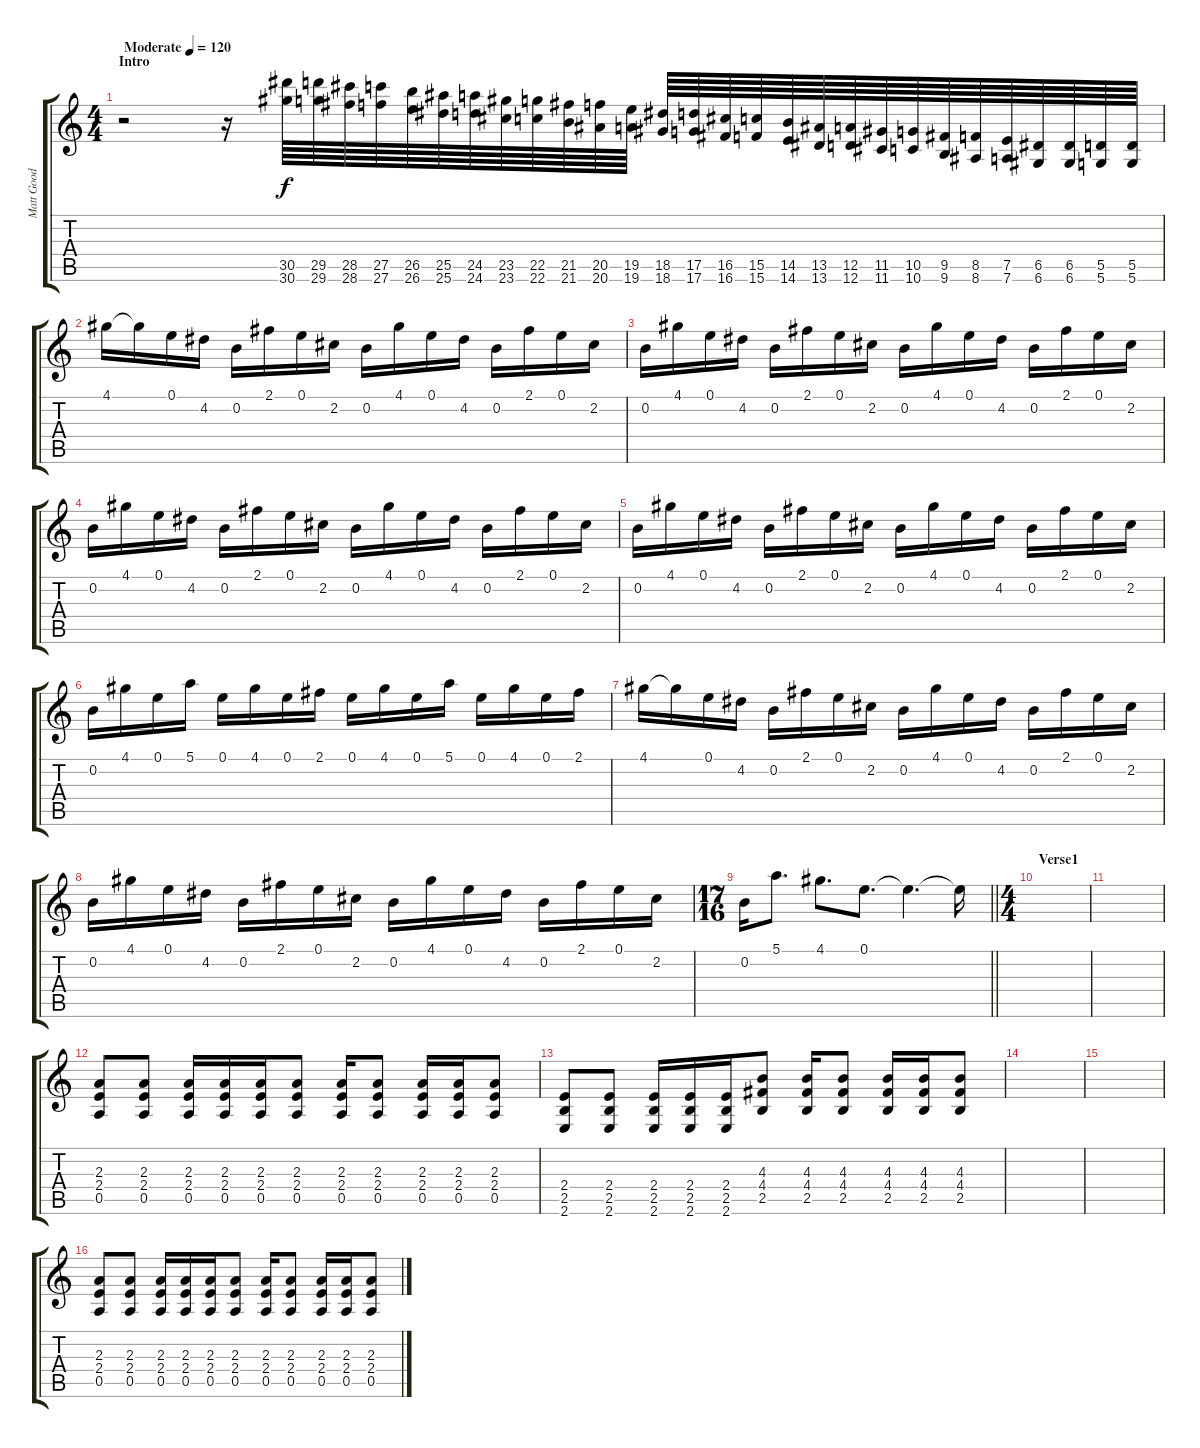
\track ("Matt Good" "Matt Good") {instrument distortionguitar}
\staff {score tabs}
\tuning (E4 B3 G3 D3 A2 D2) {hide}
\ts (4 4)
\section ("" "Intro")
\tempo (120 "Moderate")
\clef g2
\ks c
r.2{dy f instrument distortionguitar} r.16 (30.5 30.6).64 (29.5 29.6).64 (28.5 28.6).64 (27.5 27.6).64 (26.5 26.6).64 (25.5 25.6).64 (24.5 24.6).64 (23.5 23.6).64 (22.5 22.6).64 (21.5 21.6).64 (20.5 20.6).64 (19.5 19.6).64 (18.5 18.6).64 (17.5 17.6).64 (16.5 16.6).64 (15.5 15.6).64 (14.5 14.6).64 (13.5 13.6).64 (12.5 12.6).64 (11.5 11.6).64 (10.5 10.6).64 (9.5 9.6).64 (8.5 8.6).64 (7.5 7.6).64 (6.5 6.6).64 (6.5 6.6).64 (5.5 5.6).64 (5.5 5.6).64 |
4.1.16 4.1{t}.16 0.1.16 4.2.16 0.2.16 2.1.16 0.1.16 2.2.16 0.2.16 4.1.16 0.1.16 4.2.16 0.2.16 2.1.16 0.1.16 2.2.16 |
0.2.16 4.1.16 0.1.16 4.2.16 0.2.16 2.1.16 0.1.16 2.2.16 0.2.16 4.1.16 0.1.16 4.2.16 0.2.16 2.1.16 0.1.16 2.2.16 |
0.2.16 4.1.16 0.1.16 4.2.16 0.2.16 2.1.16 0.1.16 2.2.16 0.2.16 4.1.16 0.1.16 4.2.16 0.2.16 2.1.16 0.1.16 2.2.16 |
0.2.16 4.1.16 0.1.16 4.2.16 0.2.16 2.1.16 0.1.16 2.2.16 0.2.16 4.1.16 0.1.16 4.2.16 0.2.16 2.1.16 0.1.16 2.2.16 |
0.2.16 4.1.16 0.1.16 5.1.16 0.1.16 4.1.16 0.1.16 2.1.16 0.1.16 4.1.16 0.1.16 5.1.16 0.1.16 4.1.16 0.1.16 2.1.16 |
4.1.16 4.1{t}.16 0.1.16 4.2.16 0.2.16 2.1.16 0.1.16 2.2.16 0.2.16 4.1.16 0.1.16 4.2.16 0.2.16 2.1.16 0.1.16 2.2.16 |
0.2.16 4.1.16 0.1.16 4.2.16 0.2.16 2.1.16 0.1.16 2.2.16 0.2.16 4.1.16 0.1.16 4.2.16 0.2.16 2.1.16 0.1.16 2.2.16 |
\ts (17 16)
\barLineRight lightlight
0.2.16 5.1.8{d} 4.1.8{d} 0.1.8{d} 0.1{t}.4{d} 0.1{t}.16 |
\ts (4 4)
\section ("" "Verse1")
|
|
(2.3 2.4 0.5).8 (2.3 2.4 0.5).8 (2.3 2.4 0.5).16 (2.3 2.4 0.5).16 (2.3 2.4 0.5).16 (2.3 2.4 0.5).8 (2.3 2.4 0.5).16 (2.3 2.4 0.5).8 (2.3 2.4 0.5).16 (2.3 2.4 0.5).16 (2.3 2.4 0.5).8 |
(2.4 2.5 2.6).8 (2.4 2.5 2.6).8 (2.4 2.5 2.6).16 (2.4 2.5 2.6).16 (2.4 2.5 2.6).16 (4.3 4.4 2.5).8 (4.3 4.4 2.5).16 (4.3 4.4 2.5).8 (4.3 4.4 2.5).16 (4.3 4.4 2.5).16 (4.3 4.4 2.5).8 |
|
|
(2.3 2.4 0.5).8 (2.3 2.4 0.5).8 (2.3 2.4 0.5).16 (2.3 2.4 0.5).16 (2.3 2.4 0.5).16 (2.3 2.4 0.5).8 (2.3 2.4 0.5).16 (2.3 2.4 0.5).8 (2.3 2.4 0.5).16 (2.3 2.4 0.5).16 (2.3 2.4 0.5).8
